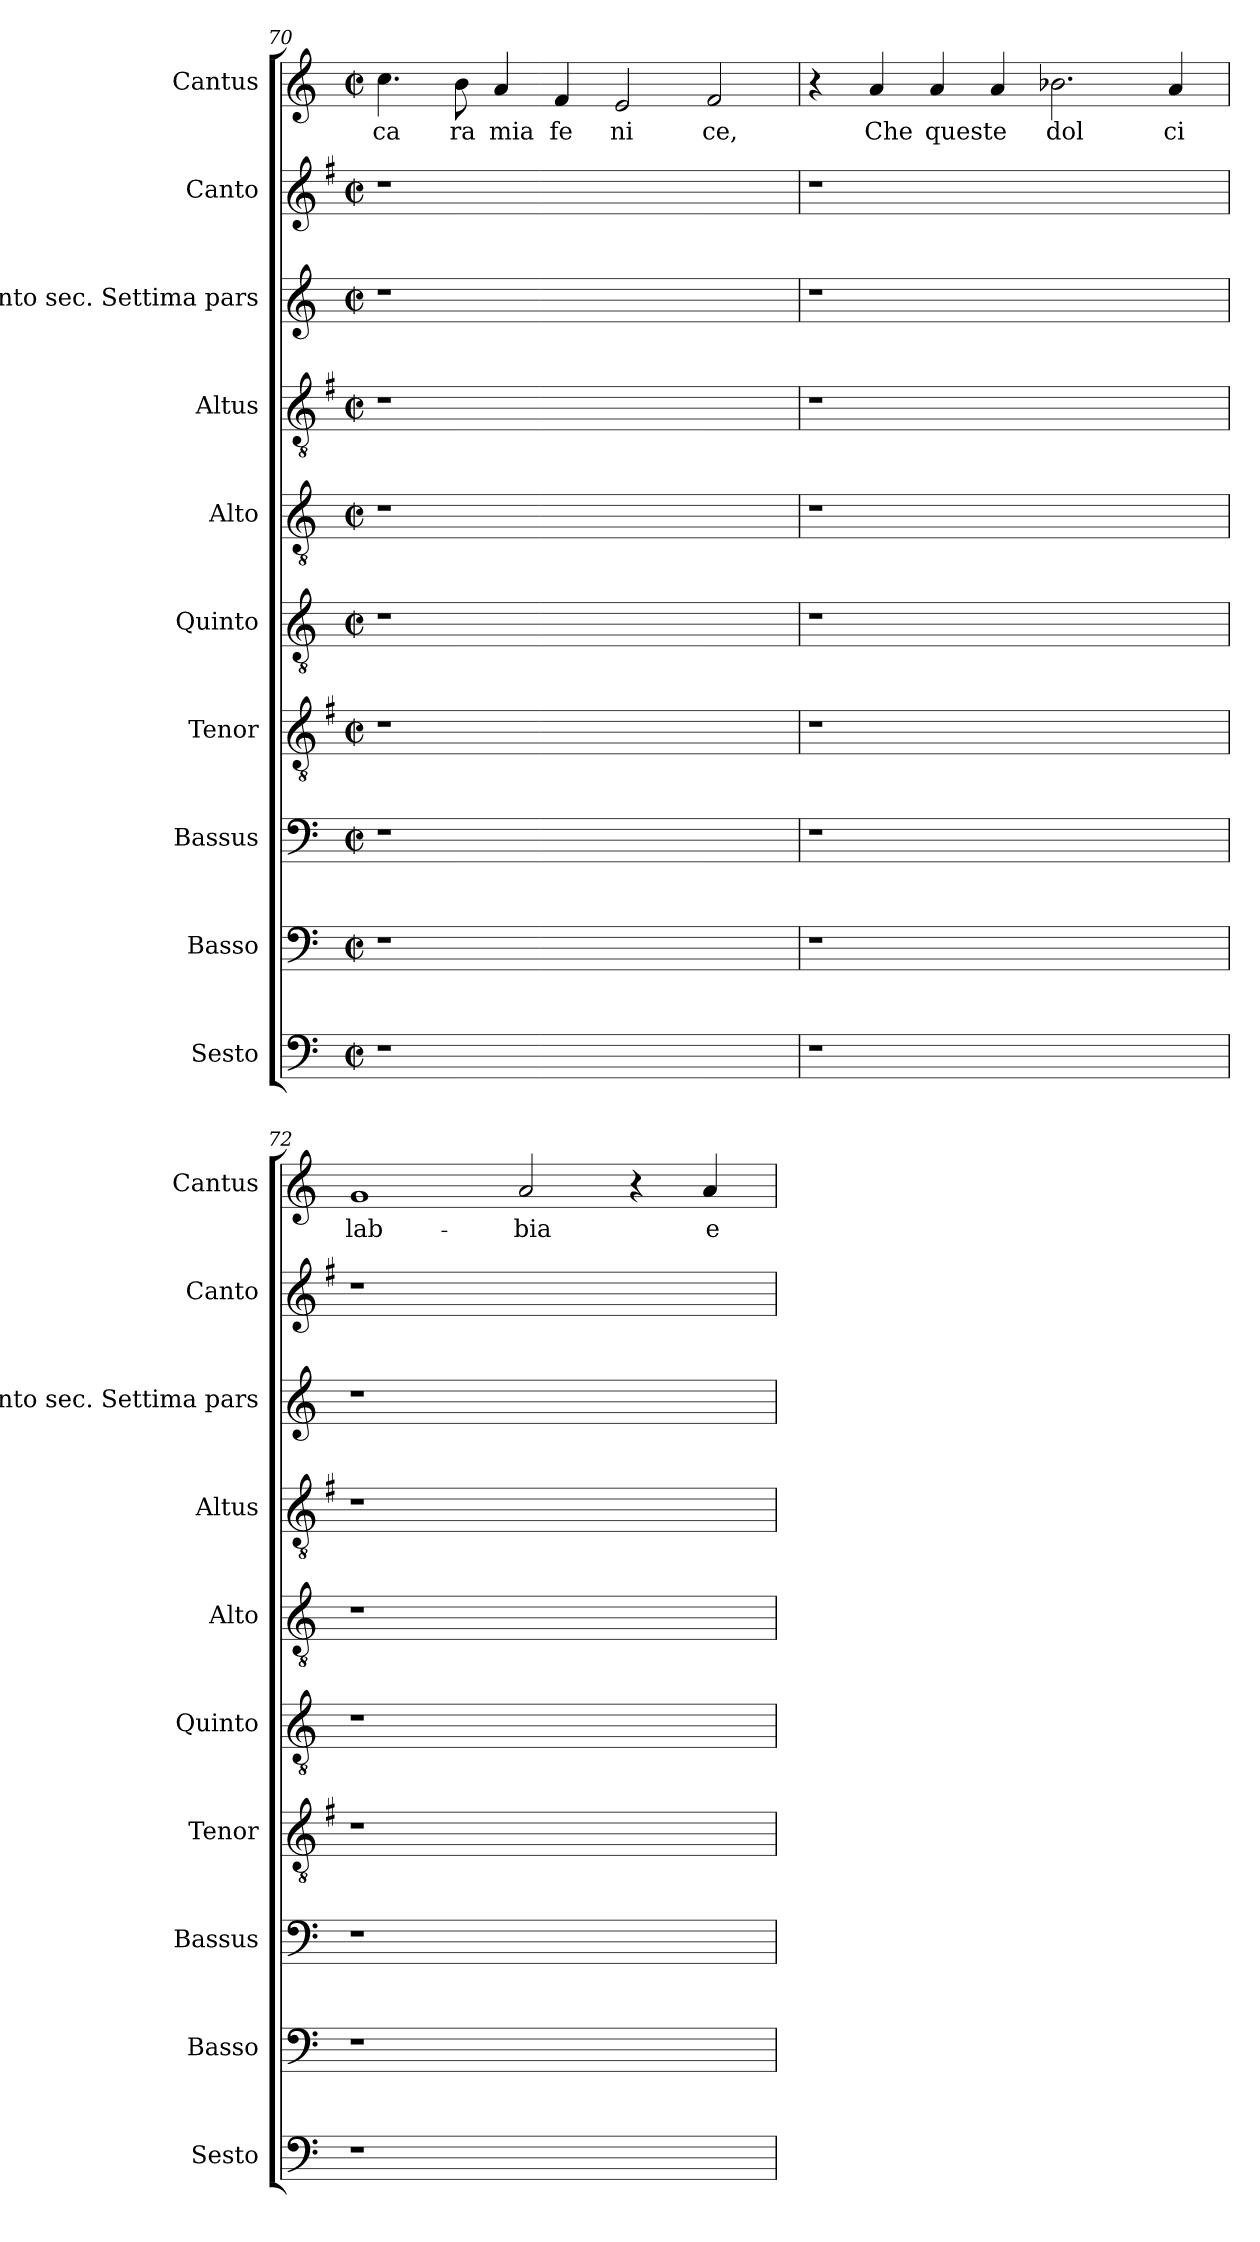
**kern	**kern	**kern	**kern	**kern	**kern	**kern	**kern	**kern	**kern	**text
*part10	*part9	*part8	*part7	*part6	*part5	*part4	*part3	*part2	*part1	*part1
*staff10	*staff9	*staff8	*staff7	*staff6	*staff5	*staff4	*staff3	*staff2	*staff1	*staff1
*I"Sesto	*I"Basso	*I"Bassus	*I"Tenor	*I"Quinto	*I"Alto	*I"Altus	*I"Canto sec. Settima pars	*I"Canto	*I"Cantus	*
*I'Sesto	*I'Basso	*I'Bassus	*I'Tenor	*I'Quinto	*I'Alto	*I'Altus	*I'Canto sec. Settima pars	*I'Canto	*I'Cantus	*
*clefF4	*clefF4	*clefF4	*clefGv2	*clefGv2	*clefGv2	*clefGv2	*clefG2	*clefG2	*clefG2	*
*k[]	*k[]	*k[]	*k[f#]	*k[]	*k[]	*k[f#]	*k[]	*k[f#]	*k[]	*
*C:	*C:	*C:	*G:	*C:	*C:	*G:	*C:	*G:	*C:	*
*M2/2	*M2/2	*M2/2	*M2/2	*M2/2	*M2/2	*M2/2	*M2/2	*M2/2	*M2/2	*
*met(c|)	*met(c|)	*met(c|)	*met(c|)	*met(c|)	*met(c|)	*met(c|)	*met(c|)	*met(c|)	*met(c|)	*
=70	=70	=70	=70	=70	=70	=70	=70	=70	=70	=70
!	!	!	!	!	!	!	!	!	!	!LO:LY:b
1r	1r	1r	1r	1r	1r	1r	1r	1r	4.cc\	ca
!	!	!	!	!	!	!	!	!	!	!LO:LY:b
.	.	.	.	.	.	.	.	.	8b\	ra
!	!	!	!	!	!	!	!	!	!	!LO:LY:b
.	.	.	.	.	.	.	.	.	4a/	mia
!	!	!	!	!	!	!	!	!	!	!LO:LY:b
.	.	.	.	.	.	.	.	.	4f/	fe
!	!	!	!	!	!	!	!	!	!	!LO:LY:b
1ryy	1ryy	1ryy	1ryy	1ryy	1ryy	1ryy	1ryy	1ryy	2e/	ni
!	!	!	!	!	!	!	!	!	!	!LO:LY:b
.	.	.	.	.	.	.	.	.	2f/	ce,
=71	=71	=71	=71	=71	=71	=71	=71	=71	=71	=71
1r	1r	1r	1r	1r	1r	1r	1r	1r	4r	.
!	!	!	!	!	!	!	!	!	!	!LO:LY:b
.	.	.	.	.	.	.	.	.	4a/	Che
!	!	!	!	!	!	!	!	!	!	!LO:LY:b
.	.	.	.	.	.	.	.	.	4a/	queste
.	.	.	.	.	.	.	.	.	4a/	.
!	!	!	!	!	!	!	!	!	!	!LO:LY:b
1ryy	1ryy	1ryy	1ryy	1ryy	1ryy	1ryy	1ryy	1ryy	2.b-X\	dol
!	!	!	!	!	!	!	!	!	!	!LO:LY:b
.	.	.	.	.	.	.	.	.	4a/	ci
!!LO:LB:g=z
=72	=72	=72	=72	=72	=72	=72	=72	=72	=72	=72
!	!	!	!	!	!	!	!	!	!	!LO:LY:b
1r	1r	1r	1r	1r	1r	1r	1r	1r	1g	lab-
!	!	!	!	!	!	!	!	!	!	!LO:LY:b
1ryy	1ryy	1ryy	1ryy	1ryy	1ryy	1ryy	1ryy	1ryy	2a/	-bia
.	.	.	.	.	.	.	.	.	4r	.
!	!	!	!	!	!	!	!	!	!	!LO:LY:b
.	.	.	.	.	.	.	.	.	4a/	e
=	=	=	=	=	=	=	=	=	=	=
*-	*-	*-	*-	*-	*-	*-	*-	*-	*-	*-
